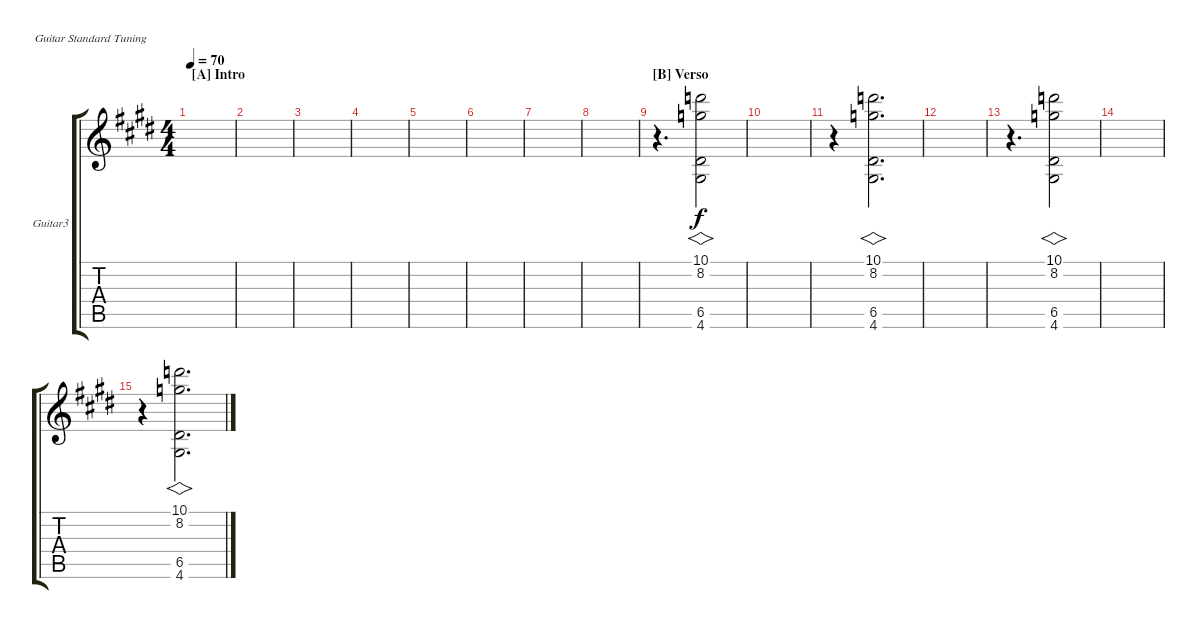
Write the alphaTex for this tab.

\defaultSystemsLayout 4
\bracketExtendMode groupsimilarinstruments
\firstSystemTrackNameOrientation horizontal
\otherSystemsTrackNameOrientation horizontal
\track ("Guitar III" "Guitar3") {instrument overdrivenguitar}
\staff {score tabs}
\tuning (E4 B3 G3 D3 A2 E2)
\ts (4 4)
\section ("A" "Intro")
\tempo 70
\clef g2
\ks e
|
|
|
|
|
|
|
|
\section ("B" "Verso")
r.4{d} (4.6 6.5 8.2 10.1).2{vs} |
|
r.4 (4.6 6.5 8.2 10.1).2{vs d} |
|
r.4{d} (4.6 6.5 8.2 10.1).2{vs} |
|
r.4 (4.6 6.5 8.2 10.1).2{vs d}
